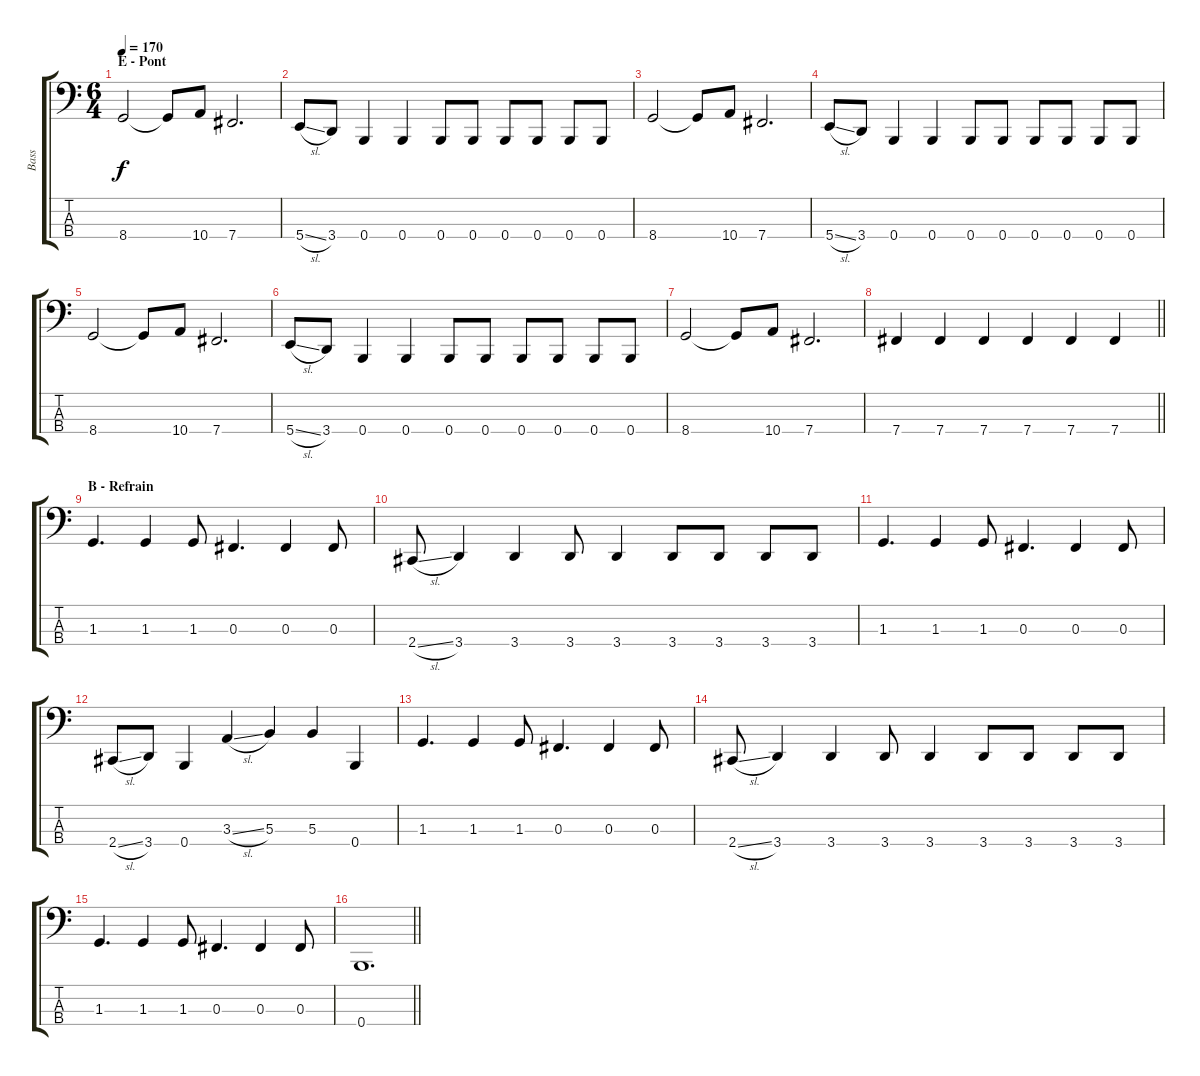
\track ("Bass" "Bass") {instrument electricbassfinger}
\staff {score tabs}
\tuning (E2 B1 Gb1 B0) {hide}
\ts (6 4)
\section ("" "E - Pont")
\tempo 170
\clef f4
\ks c
8.4.2{dy f} 8.4{t}.8 10.4.8 7.4.2{d} |
5.4{sl}.8 3.4.8 0.4.4 0.4.4 0.4.8 0.4.8 0.4.8 0.4.8 0.4.8 0.4.8 |
8.4.2 8.4{t}.8 10.4.8 7.4.2{d} |
5.4{sl}.8 3.4.8 0.4.4 0.4.4 0.4.8 0.4.8 0.4.8 0.4.8 0.4.8 0.4.8 |
8.4.2 8.4{t}.8 10.4.8 7.4.2{d} |
5.4{sl}.8 3.4.8 0.4.4 0.4.4 0.4.8 0.4.8 0.4.8 0.4.8 0.4.8 0.4.8 |
8.4.2 8.4{t}.8 10.4.8 7.4.2{d} |
\barLineRight lightlight
7.4.4 7.4.4 7.4.4 7.4.4 7.4.4 7.4.4 |
\section ("" "B - Refrain")
1.3.4{d} 1.3.4 1.3.8 0.3.4{d} 0.3.4 0.3.8 |
2.4{sl}.8 3.4.4 3.4.4 3.4.8 3.4.4 3.4.8 3.4.8 3.4.8 3.4.8 |
1.3.4{d} 1.3.4 1.3.8 0.3.4{d} 0.3.4 0.3.8 |
2.4{sl}.8 3.4.8 0.4.4 3.3{sl}.4 5.3.4 5.3.4 0.4.4 |
1.3.4{d} 1.3.4 1.3.8 0.3.4{d} 0.3.4 0.3.8 |
2.4{sl}.8 3.4.4 3.4.4 3.4.8 3.4.4 3.4.8 3.4.8 3.4.8 3.4.8 |
1.3.4{d} 1.3.4 1.3.8 0.3.4{d} 0.3.4 0.3.8 |
\barLineRight lightlight
0.4.1{d}
